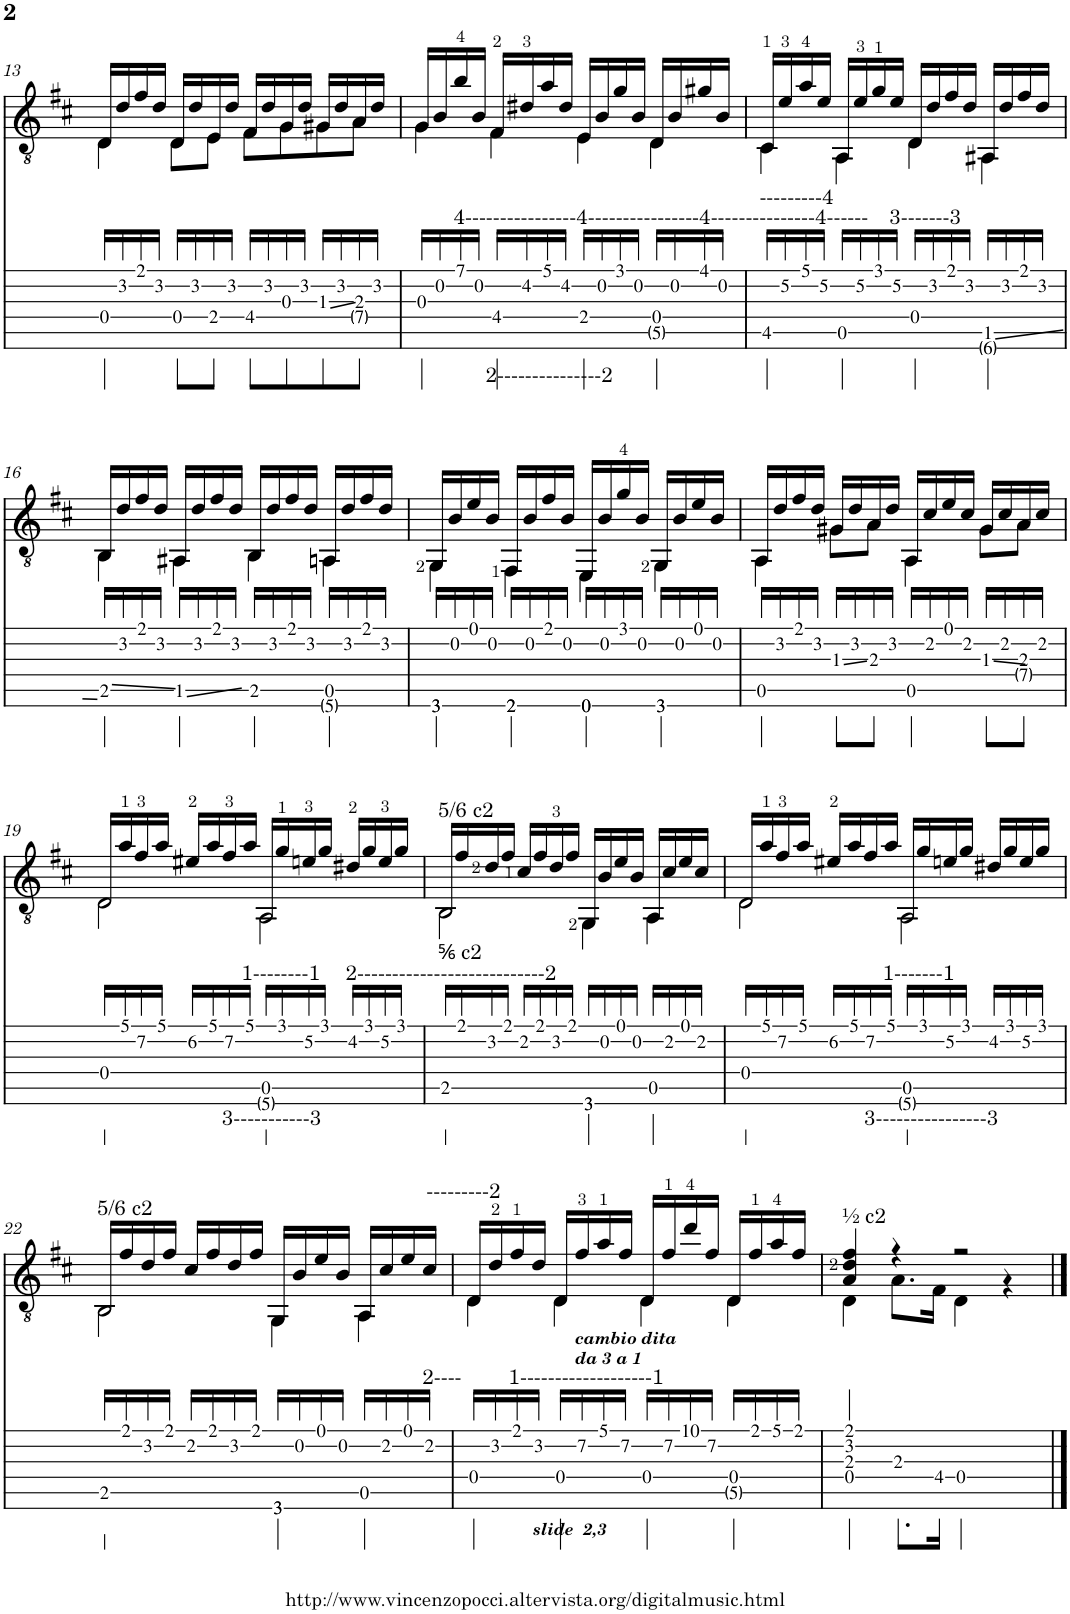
**kern	**kern
*part2	*part1
*staff2	*staff1
*I"Chitarra classica (Intavolatura)	*I"Classical Guitar
!!LO:PB:g=z
*	*clefGv2
*k[f#c#]	*k[f#c#]
*M4/4	*M4/4
*met(c)	*met(c)
=13	=13
*^	*^
16D/LL	4D\	16D/LL	4D\
16d/	.	16d/	.
16f#/	.	16f#/	.
16d/JJ	.	16d/JJ	.
16D/LL	8D\L	16D/LL	8D\L
16d/	.	16d/	.
16E/	8E\J	16E/	8E\J
16d/JJ	.	16d/JJ	.
16F#/LL	8F#\L	16F#/LL	8F#\L
16d/	.	16d/	.
16G/	8G\	16G/	8G\
16d/JJ	.	16d/JJ	.
16G#X/LL	8G#\	16G#X/LL	8G#\
16d/	.	16d/	.
16A/	8A\J	16A/	8A\J
16d/JJ	.	16d/JJ	.
=14	=14	=14	=14
16G/LL	4G\	16G/LL	4G\
16B/	.	16B/	.
!LO:TX:a:t=4----------------4----------------4---------------4------	!	!	!
16b/	.	16b/	.
16B/JJ	.	16B/JJ	.
!LO:TX:b:t=2---------------2	!	!	!
16F#/LL	4F#\	16F#/LL	4F#\
16d#X/	.	16d#X/	.
16a/	.	16a/	.
16d#/JJ	.	16d#/JJ	.
16E/LL	4E\	16E/LL	4E\
16B/	.	16B/	.
16g/	.	16g/	.
16B/JJ	.	16B/JJ	.
16D/LL	4D\	16D/LL	4D\
16B/	.	16B/	.
16g#X/	.	16g#X/	.
16B/JJ	.	16B/JJ	.
=15	=15	=15	=15
!LO:TX:a:t=---------4	!	!	!
16C#/LL	4C#\	16C#/LL	4C#\
16e/	.	16e/	.
16a/	.	16a/	.
16e/JJ	.	16e/JJ	.
16AA/LL	4AA\	16AA/LL	4AA\
16e/	.	16e/	.
16g/	.	16g/	.
!LO:TX:a:t=3-------3	!	!	!
16e/JJ	.	16e/JJ	.
16D/LL	4D\	16D/LL	4D\
16d/	.	16d/	.
16f#/	.	16f#/	.
16d/JJ	.	16d/JJ	.
16AA#X/LL	4AA#\	16AA#X/LL	4AA#\
16d/	.	16d/	.
16f#/	.	16f#/	.
16d/JJ	.	16d/JJ	.
!!LO:LB:g=z	!!
=16	=16	=16	=16
16BB/LL	4BB\	16BB/LL	4BB\
16d/	.	16d/	.
16f#/	.	16f#/	.
16d/JJ	.	16d/JJ	.
16AA#X/LL	4AA#\	16AA#X/LL	4AA#\
16d/	.	16d/	.
16f#/	.	16f#/	.
16d/JJ	.	16d/JJ	.
16BB/LL	4BB\	16BB/LL	4BB\
16d/	.	16d/	.
16f#/	.	16f#/	.
16d/JJ	.	16d/JJ	.
16AAn/LL	4AA\	16AAn/LL	4AA\
16d/	.	16d/	.
16f#/	.	16f#/	.
16d/JJ	.	16d/JJ	.
=17	=17	=17	=17
16GG/LL	4GG\	16GG/LL	4GG\
16B/	.	16B/	.
16e/	.	16e/	.
16B/JJ	.	16B/JJ	.
16FF#/LL	4FF#\	16FF#/LL	4FF#\
16B/	.	16B/	.
16f#/	.	16f#/	.
16B/JJ	.	16B/JJ	.
16EE/LL	4EE\	16EE/LL	4EE\
16B/	.	16B/	.
16g/	.	16g/	.
16B/JJ	.	16B/JJ	.
16GG/LL	4GG\	16GG/LL	4GG\
16B/	.	16B/	.
16e/	.	16e/	.
16B/JJ	.	16B/JJ	.
=18	=18	=18	=18
16AA/LL	4AA\	16AA/LL	4AA\
16d/	.	16d/	.
16f#/	.	16f#/	.
16d/JJ	.	16d/JJ	.
16G#X/LL	8G#\L	16G#X/LL	8G#\L
16d/	.	16d/	.
16A/	8A\J	16A/	8A\J
16d/JJ	.	16d/JJ	.
16AA/LL	4AA\	16AA/LL	4AA\
16c#/	.	16c#/	.
16e/	.	16e/	.
16c#/JJ	.	16c#/JJ	.
16G#/LL	8G#\L	16G#/LL	8G#\L
16c#/	.	16c#/	.
16A/	8A\J	16A/	8A\J
16c#/JJ	.	16c#/JJ	.
!!LO:LB:g=z	!!
=19	=19	=19	=19
!	!	!LO:N:head=open	!
16D/LL	2D\	16D/LL	2D\
16a/	.	16a/	.
16f#/	.	16f#/	.
16a/JJ	.	16a/JJ	.
16e#X/LL	.	16e#X/LL	.
16a/	.	16a/	.
!LO:TX:b:t=3-----------3	!	!	!
16f#/	.	16f#/	.
!LO:TX:a:t=1--------1	!	!	!
16a/JJ	.	16a/JJ	.
!	!	!LO:N:head=open	!
16AA/LL	2AA\	16AA/LL	2AA\
16g/	.	16g/	.
16en/	.	16en/	.
16g/JJ	.	16g/JJ	.
!LO:TX:a:t=2---------------------------2	!	!	!
16d#X/LL	.	16d#X/LL	.
16g/	.	16g/	.
16e/	.	16e/	.
16g/JJ	.	16g/JJ	.
=20	=20	=20	=20
!	!	!LO:TX:a:t=5/6 c2	!
!LO:TX:a:t=⅚ c2	!	!	!
!	!	!LO:N:head=open	!
16BB/LL	2BB\	16BB/LL	2BB\
16f#/	.	16f#/	.
16d/	.	16d/	.
16f#/JJ	.	16f#/JJ	.
16c#/LL	.	16c#/LL	.
16f#/	.	16f#/	.
16d/	.	16d/	.
16f#/JJ	.	16f#/JJ	.
16GG/LL	4GG\	16GG/LL	4GG\
16B/	.	16B/	.
16e/	.	16e/	.
16B/JJ	.	16B/JJ	.
16AA/LL	4AA\	16AA/LL	4AA\
16c#/	.	16c#/	.
16e/	.	16e/	.
16c#/JJ	.	16c#/JJ	.
=21	=21	=21	=21
!	!	!LO:N:head=open	!
16D/LL	2D\	16D/LL	2D\
16a/	.	16a/	.
16f#/	.	16f#/	.
16a/JJ	.	16a/JJ	.
16e#X/LL	.	16e#X/LL	.
16a/	.	16a/	.
!LO:TX:b:t=3----------------3	!	!	!
16f#/	.	16f#/	.
!LO:TX:a:t=1-------1	!	!	!
16a/JJ	.	16a/JJ	.
!	!	!LO:N:head=open	!
16AA/LL	2AA\	16AA/LL	2AA\
16g/	.	16g/	.
16en/	.	16en/	.
16g/JJ	.	16g/JJ	.
16d#X/LL	.	16d#X/LL	.
16g/	.	16g/	.
16e/	.	16e/	.
16g/JJ	.	16g/JJ	.
!!LO:LB:g=z	!!
=22	=22	=22	=22
!	!	!LO:TX:a:t=5/6 c2	!
!	!	!LO:N:head=open	!
16BB/LL	2BB\	16BB/LL	2BB\
16f#/	.	16f#/	.
16d/	.	16d/	.
16f#/JJ	.	16f#/JJ	.
16c#/LL	.	16c#/LL	.
16f#/	.	16f#/	.
16d/	.	16d/	.
16f#/JJ	.	16f#/JJ	.
16GG/LL	4GG\	16GG/LL	4GG\
16B/	.	16B/	.
16e/	.	16e/	.
16B/JJ	.	16B/JJ	.
16AA/LL	4AA\	16AA/LL	4AA\
16c#/	.	16c#/	.
16e/	.	16e/	.
!LO:TX:a:t=2----	!	!	!
16c#/JJ	.	16c#/JJ	.
=23	=23	=23	=23
16D/LL	4D\	16D/LL	4D\
!	!	!LO:TX:a:t=---------2	!
16d/	.	16d/	.
!LO:TX:a:t=1-------------------1	!	!	!
16f#/	.	16f#/	.
!LO:TX:b:Bi:t=slide  2,3	!	!	!
16d/JJ	.	16d/JJ	.
16D/LL	4D\	16D/LL	4D\
!LO:TX:a:Bi:t=cambio dita	!	!	!
!LO:TX:a:t=da 3 a 1	!	!	!
16f#/	.	16f#/	.
16a/	.	16a/	.
16f#/JJ	.	16f#/JJ	.
16D/LL	4D\	16D/LL	4D\
16f#/	.	16f#/	.
16dd/	.	16dd/	.
16f#/JJ	.	16f#/JJ	.
16D/LL	4D\	16D/LL	4D\
16f#/	.	16f#/	.
16a/	.	16a/	.
16f#/JJ	.	16f#/JJ	.
=24	=24	=24	=24
!	!	!LO:TX:a:t=½ c2	!
4A/ 4d/ 4f#/	4D\	4A/ 4d/ 4f#/	4D\
4r	8.A\L	4r	8.A\L
.	16F#\Jk	.	16F#\Jk
2r	4D\	2r	4D\
.	4r	.	4r
*v	*v	*	*
*	*v	*v
==	==
*-	*-
